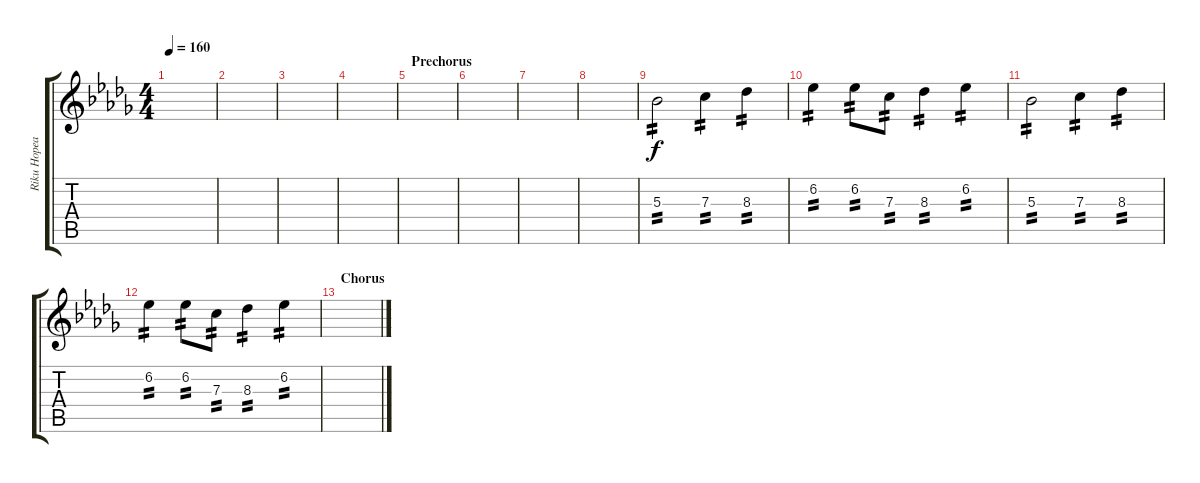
\track ("Riku Hopeakoski (lead)" "Riku Hopea") {instrument distortionguitar}
\staff {score tabs}
\tuning (D4 A3 F3 C3 G2 D2) {hide}
\ts (4 4)
\tempo 160
\clef g2
\ks bbminor
|
|
|
|
\section ("" "Prechorus")
|
|
|
|
5.3.2{tp 2} 7.3.4{tp 2} 8.3.4{tp 2} |
6.2.4{tp 2} 6.2.8{tp 2} 7.3.8{tp 2} 8.3.4{tp 2} 6.2.4{tp 2} |
5.3.2{tp 2} 7.3.4{tp 2} 8.3.4{tp 2} |
6.2.4{tp 2} 6.2.8{tp 2} 7.3.8{tp 2} 8.3.4{tp 2} 6.2.4{tp 2} |
\section ("" "Chorus")
